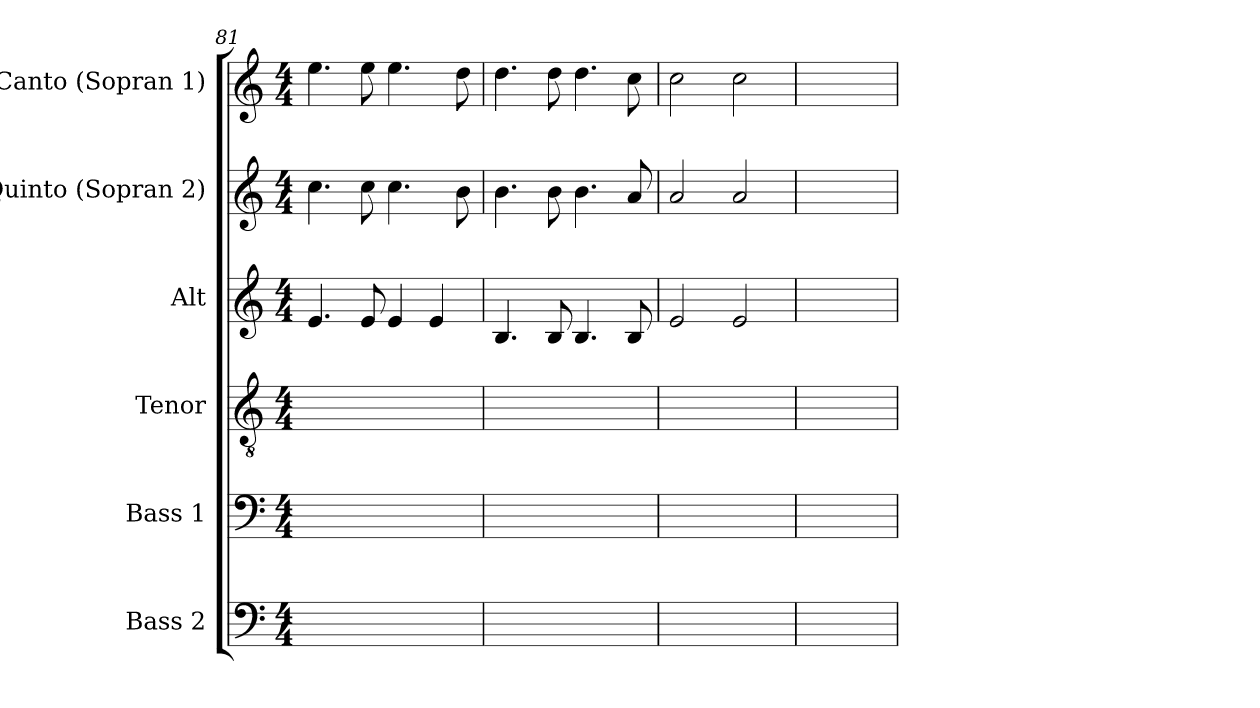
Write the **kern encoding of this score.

**kern	**kern	**kern	**kern	**kern	**kern
*part6	*part5	*part4	*part3	*part2	*part1
*staff6	*staff5	*staff4	*staff3	*staff2	*staff1
*I"Bass 2	*I"Bass 1	*I"Tenor	*I"Alt	*I"Quinto (Sopran 2)	*I"Canto  (Sopran 1)
*clefF4	*clefF4	*clefGv2	*clefG2	*clefG2	*clefG2
*k[]	*k[]	*k[]	*k[]	*k[]	*k[]
*M4/4	*M4/4	*M4/4	*M4/4	*M4/4	*M4/4
=81	=81	=81	=81	=81	=81
1ryy	1ryy	1ryy	4.e/	4.cc\	4.ee\
.	.	.	8e/	8cc\	8ee\
.	.	.	4e/	4.cc\	4.ee\
.	.	.	4e/	.	.
.	.	.	.	8b\	8dd\
=82	=82	=82	=82	=82	=82
1ryy	1ryy	1ryy	4.B/	4.b\	4.dd\
.	.	.	8B/	8b\	8dd\
.	.	.	4.B/	4.b\	4.dd\
.	.	.	8B/	8a/	8cc\
=83	=83	=83	=83	=83	=83
1ryy	1ryy	1ryy	2e/	2a/	2cc\
.	.	.	2e/	2a/	2cc\
!!LO:PB:g=z
=84	=84	=84	=84	=84	=84
1ryy	1ryy	1ryy	1ryy	1ryy	1ryy
=	=	=	=	=	=
*-	*-	*-	*-	*-	*-
